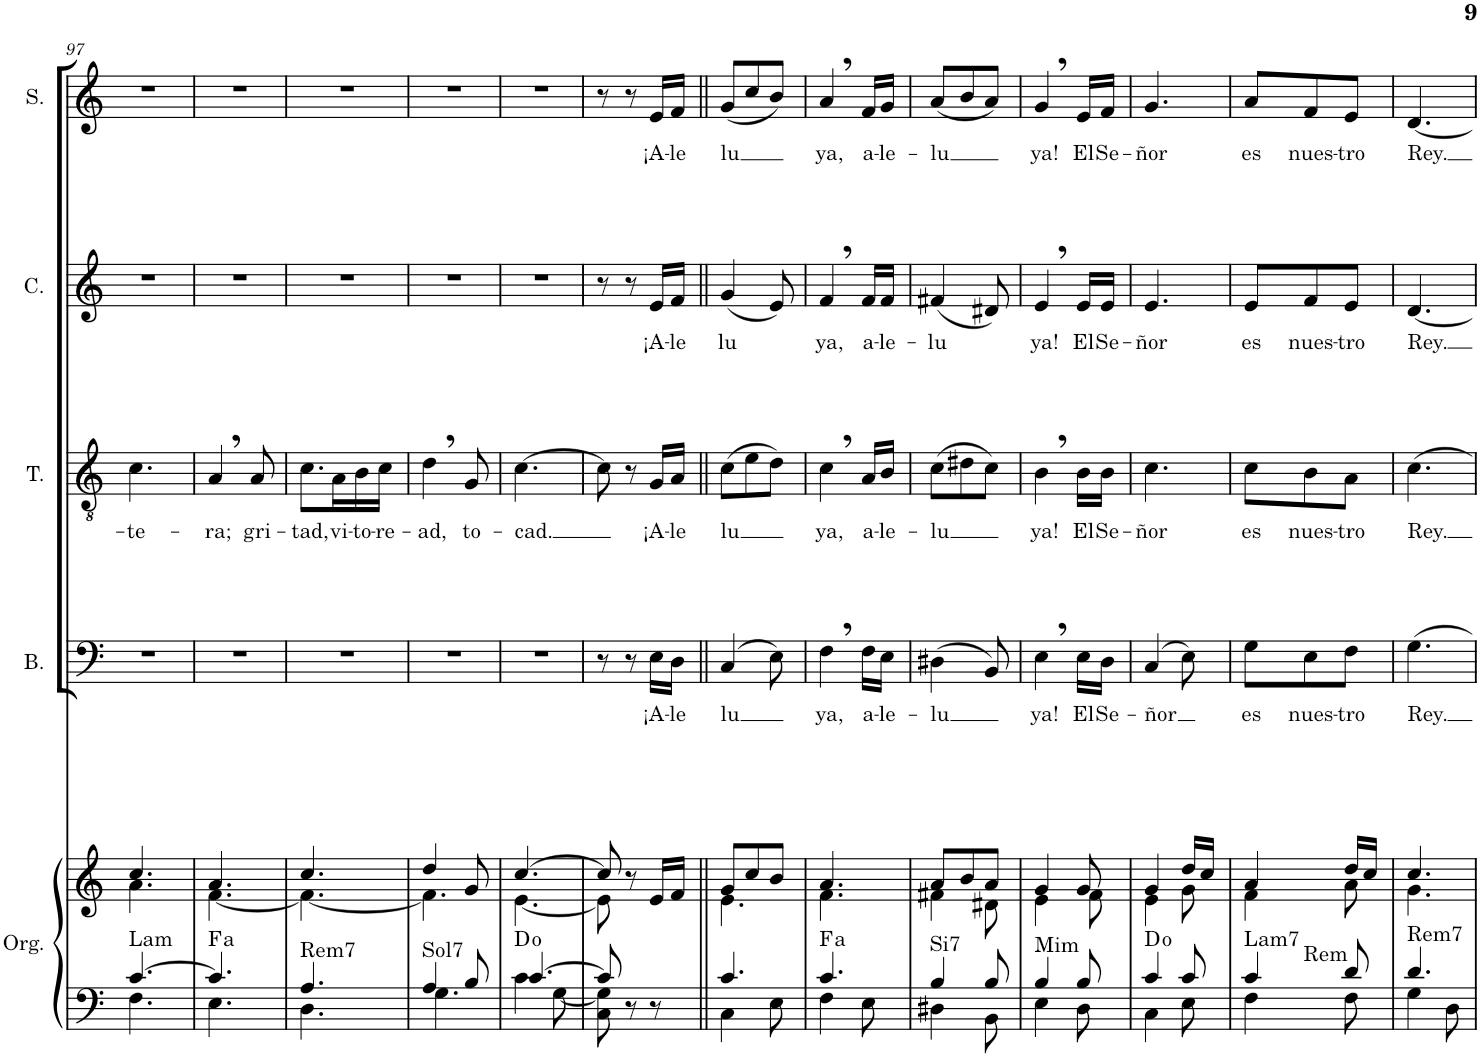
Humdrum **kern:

**kern	**kern	**harte	**kern	**text	**kern	**text	**kern	**text	**kern	**text
*part5	*part5	*part5	*part4	*part4	*part3	*part3	*part2	*part2	*part1	*part1
*staff6	*staff5	*	*staff4	*staff4	*staff3	*staff3	*staff2	*staff2	*staff1	*staff1
*I"Órgano	*	*	*I"Bajo	*	*I"Tenor	*	*I"Contralto	*	*I"Soprano	*
*	*	*	*I'B.	*	*I'T.	*	*I'C.	*	*I'S.	*
!!LO:PB:g=z
*clefF4	*clefG2	*	*clefF4	*	*clefGv2	*	*clefG2	*	*clefG2	*
*k[]	*k[]	*	*k[]	*	*k[]	*	*k[]	*	*k[]	*
*M3/8	*M3/8	*	*M3/8	*	*M3/8	*	*M3/8	*	*M3/8	*
=97	=97	=97	=97	=97	=97	=97	=97	=97	=97	=97
*^	*^	*	*	*	*	*	*	*	*	*
!	!	!	!	!LO:H:kt=Lam	!	!	!	!LO:LY:b	!	!	!	!
[4.c/	4.F\	4.cc/	4.a\	N	4.r	.	4.c\	-te-	4.r	.	4.r	.
=98	=98	=98	=98	=98	=98	=98	=98	=98	=98	=98	=98	=98
!	!	!	!	!LO:H:kt=a	!	!	!	!LO:LY:b	!	!	!	!
4.c/]	4.E\	4.a/	[4.f\	.	4.r	.	4A,/	-ra;	4.r	.	4.r	.
!	!	!	!	!	!	!	!	!LO:LY:b	!	!	!	!
.	.	.	.	.	.	.	8A/	gri-	.	.	.	.
=99	=99	=99	=99	=99	=99	=99	=99	=99	=99	=99	=99	=99
!	!	!	!	!LO:H:kt=Rem7	!	!	!	!LO:LY:b	!	!	!	!
4.A/	4.D\	4.cc/	4.f\_	N	4.r	.	8.c\L	-tad,	4.r	.	4.r	.
!	!	!	!	!	!	!	!	!LO:LY:b	!	!	!	!
.	.	.	.	.	.	.	16A\L	vi-	.	.	.	.
!	!	!	!	!	!	!	!	!LO:LY:b	!	!	!	!
.	.	.	.	.	.	.	16B\	-to-	.	.	.	.
!	!	!	!	!	!	!	!	!LO:LY:b	!	!	!	!
.	.	.	.	.	.	.	16c\JJ	-re-	.	.	.	.
=100	=100	=100	=100	=100	=100	=100	=100	=100	=100	=100	=100	=100
!	!	!	!	!LO:H:kt=Sol7	!	!	!	!LO:LY:b	!	!	!	!
4A/	4.G\	4dd/	4.f\]	N	4.r	.	4d,\	-ad,	4.r	.	4.r	.
!	!	!	!	!	!	!	!	!LO:LY:b	!	!	!	!
8B/	.	8g/	.	.	.	.	8G/	to-	.	.	.	.
=101	=101	=101	=101	=101	=101	=101	=101	=101	=101	=101	=101	=101
!	!	!	!	!	!	!	!	!LO:LY:b	!	!	!	!
[4.c/	4c\	[4.cc/	[4.e\	D:dim	4.r	.	[4.c\	-cad.	4.r	.	4.r	.
.	[8G\	.	.	.	.	.	.	.	.	.	.	.
=102	=102	=102	=102	=102	=102	=102	=102	=102	=102	=102	=102	=102
8c/]	8C\ 8G\]	8cc/]	8e\]	.	8r	.	8c\]	.	8r	.	8r	.
8r	4ryy	8r	4ryy	.	8r	.	8r	.	8r	.	8r	.
!	!	!	!	!	!	!LO:LY:b	!	!LO:LY:b	!	!LO:LY:b	!	!LO:LY:b
8r	.	16e/LL	.	.	16E\LL	¡A-	16G/LL	¡A-	16e/LL	¡A-	16e/LL	¡A-
!	!	!	!	!	!	!LO:LY:b	!	!LO:LY:b	!	!LO:LY:b	!	!LO:LY:b
.	.	16f/JJ	.	.	16D\JJ	-le	16A/JJ	-le	16f/JJ	-le	16f/JJ	-le
=103||	=103||	=103||	=103||	=103||	=103||	=103||	=103||	=103||	=103||	=103||	=103||	=103||
!	!	!	!	!	!	!LO:LY:b	!	!LO:LY:b	!	!LO:LY:b	!	!LO:LY:b
4.c/	4C\	8g/L	4.e\	.	(4C/	lu	(8c\L	lu	(4g/	lu	(8g/L	lu
.	.	8cc/	.	.	.	.	8e\	.	.	.	8cc/	.
.	8E\	8b/J	.	.	8E\)	.	8d\J)	.	8e/)	.	8b/J)	.
=104	=104	=104	=104	=104	=104	=104	=104	=104	=104	=104	=104	=104
!	!	!	!	!LO:H:kt=a	!	!LO:LY:b	!	!LO:LY:b	!	!LO:LY:b	!	!LO:LY:b
4.c/	4F\	4.a/	4.f\	.	4F,\	ya,	4c,\	ya,	4f,/	ya,	4a,/	ya,
!	!	!	!	!	!	!LO:LY:b	!	!LO:LY:b	!	!LO:LY:b	!	!LO:LY:b
.	8E\	.	.	.	16F\LL	a-	16A/LL	a-	16f/LL	a-	16f/LL	a-
!	!	!	!	!	!	!LO:LY:b	!	!LO:LY:b	!	!LO:LY:b	!	!LO:LY:b
.	.	.	.	.	16E\JJ	-le-	16B/JJ	-le-	16f/JJ	-le-	16g/JJ	-le-
=105	=105	=105	=105	=105	=105	=105	=105	=105	=105	=105	=105	=105
!	!	!	!	!LO:H:kt=Si7	!	!LO:LY:b	!	!LO:LY:b	!	!LO:LY:b	!	!LO:LY:b
4B/	4D#X\	8a/L	4f#X\	N	(4D#X\	-lu	(8c\L	-lu	(4f#X/	-lu	(8a/L	-lu
.	.	8b/	.	.	.	.	8d#X\	.	.	.	8b/	.
8B/	8BB\	8a/J	8d#X\	.	8BB/)	.	8c\J)	.	8d#X/)	.	8a/J)	.
=106	=106	=106	=106	=106	=106	=106	=106	=106	=106	=106	=106	=106
!	!	!	!	!LO:H:kt=Mim	!	!LO:LY:b	!	!LO:LY:b	!	!LO:LY:b	!	!LO:LY:b
4B/	4E\	4g/	4e\	N	4E,\	ya!	4B,\	ya!	4e,/	ya!	4g,/	ya!
!	!	!	!	!	!	!LO:LY:b	!	!LO:LY:b	!	!LO:LY:b	!	!LO:LY:b
8B/	8D\	8g/	8f\	.	16E\LL	El	16B\LL	El	16e/LL	El	16e/LL	El
!	!	!	!	!	!	!LO:LY:b	!	!LO:LY:b	!	!LO:LY:b	!	!LO:LY:b
.	.	.	.	.	16D\JJ	Se-	16B\JJ	Se-	16e/JJ	Se-	16f/JJ	Se-
=107	=107	=107	=107	=107	=107	=107	=107	=107	=107	=107	=107	=107
!	!	!	!	!	!	!LO:LY:b	!	!LO:LY:b	!	!LO:LY:b	!	!LO:LY:b
4c/	4C\	4g/	4e\	D:dim	(4C/	-ñor	4.c\	-ñor	4.e/	-ñor	4.g/	-ñor
8c/	8E\	16dd/LL	8g\	.	8E\)	.	.	.	.	.	.	.
.	.	16cc/JJ	.	.	.	.	.	.	.	.	.	.
=108	=108	=108	=108	=108	=108	=108	=108	=108	=108	=108	=108	=108
!	!	!	!	!LO:H:n=1:kt=Lam7	!	!LO:LY:b	!	!LO:LY:b	!	!LO:LY:b	!	!LO:LY:b
!	!	!	!	!LO:H:n=2:kt=Rem	!	!	!	!	!	!	!	!
4c/	4F\	4a/	4f\	N N	8G\L	es	8c\L	es	8e/L	es	8a/L	es
!	!	!	!	!	!	!LO:LY:b	!	!LO:LY:b	!	!LO:LY:b	!	!LO:LY:b
.	.	.	.	.	8E\	nues-	8B\	nues-	8f/	nues-	8f/	nues-
!	!	!	!	!	!	!LO:LY:b	!	!LO:LY:b	!	!LO:LY:b	!	!LO:LY:b
8d/	8F\	16dd/LL	8a\	.	8F\J	-tro	8A\J	-tro	8e/J	-tro	8e/J	-tro
.	.	16cc/JJ	.	.	.	.	.	.	.	.	.	.
=109	=109	=109	=109	=109	=109	=109	=109	=109	=109	=109	=109	=109
!	!	!	!	!LO:H:kt=Rem7	!	!LO:LY:b	!	!LO:LY:b	!	!LO:LY:b	!	!LO:LY:b
4.d/	4G\	4.cc/	4.g\	N	4.G\	Rey.	4.c\	Rey.	[4.d/	Rey.	[4.d/	Rey.
.	8D\	.	.	.	.	.	.	.	.	.	.	.
*v	*v	*	*	*	*	*	*	*	*	*	*	*
*	*v	*v	*	*	*	*	*	*	*	*	*
=	=	=	=	=	=	=	=	=	=	=
*-	*-	*-	*-	*-	*-	*-	*-	*-	*-	*-
